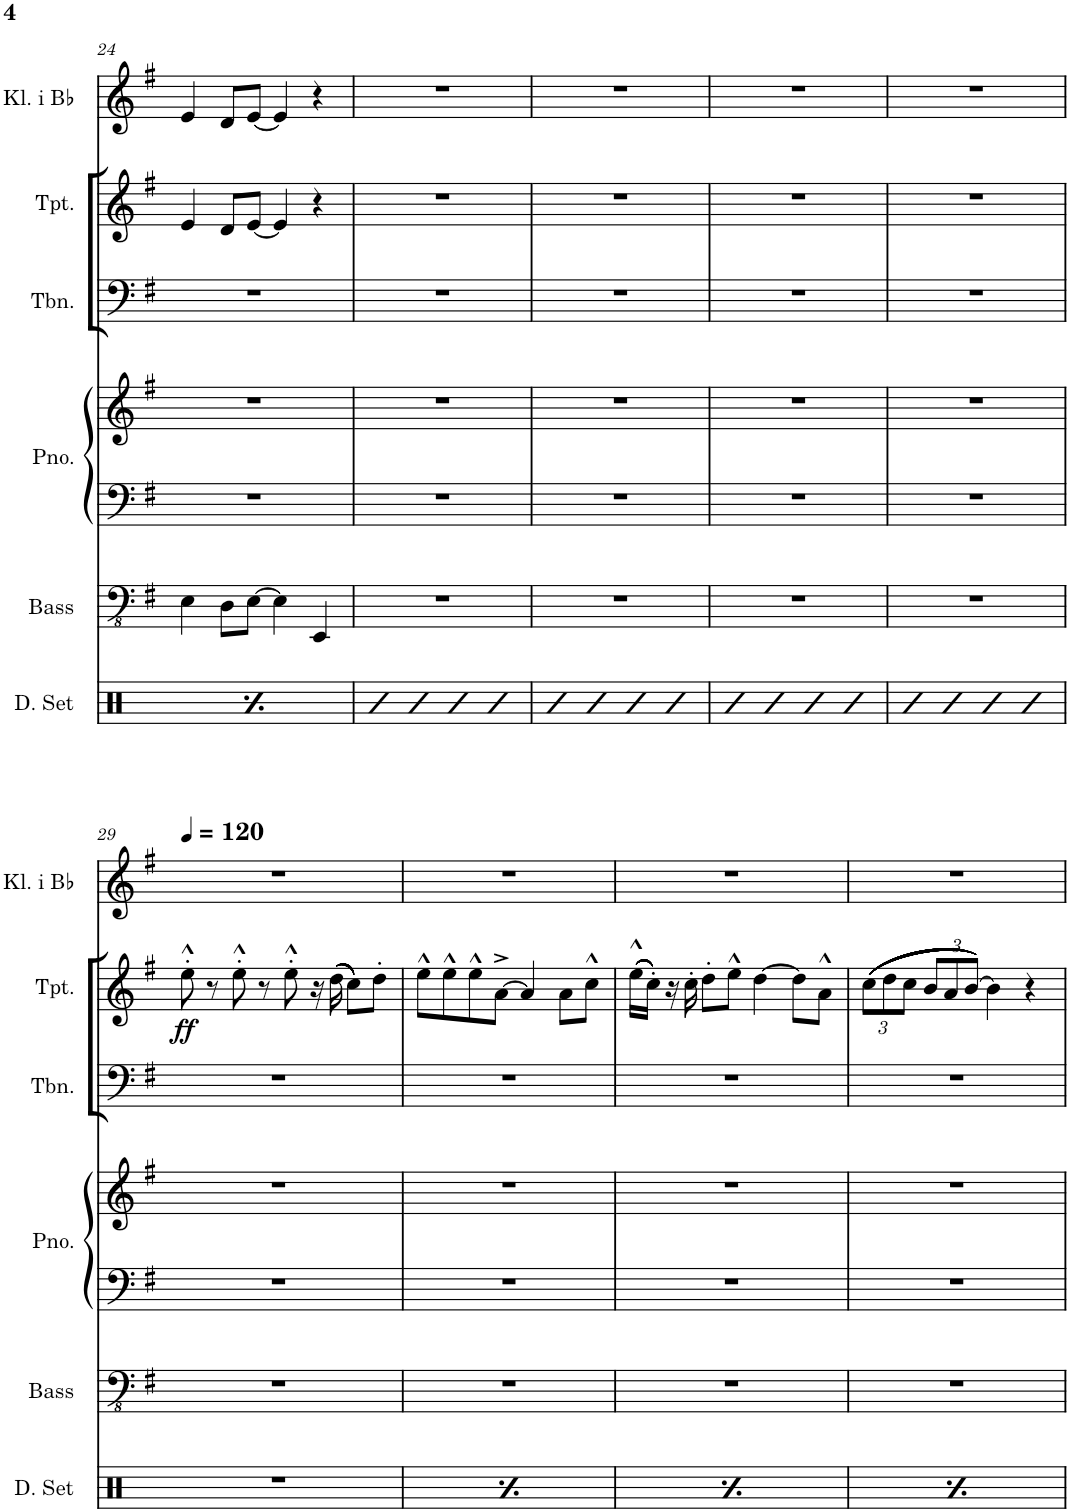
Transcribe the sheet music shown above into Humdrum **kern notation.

**kern	**kern	**kern	**kern	**kern	**kern	**dynam	**kern
*part6	*part5	*part4	*part4	*part3	*part2	*part2	*part1
*staff7	*staff6	*staff5	*staff4	*staff3	*staff2	*staff2	*staff1
*I"Drumset	*I"Acoustic Bass	*I"Piano	*	*I"Trombone	*I"Trumpet	*	*I"Klarinett i Bb
*I'D. Set	*I'Bass	*I'Pno.	*	*I'Tbn.	*I'Tpt.	*	*I'Kl. i Bb
!!LO:PB:g=z
*clefX	*clefFv4	*clefF4	*clefG2	*clefF4	*clefG2	*	*clefG2
*	*	*	*	*	*Trd1c2	*	*Trd1c2
*k[]	*k[f#]	*k[f#]	*k[f#]	*k[f#]	*k[f#]	*	*k[f#]
*M4/4	*M4/4	*M4/4	*M4/4	*M4/4	*M4/4	*	*M4/4
=24	=24	=24	=24	=24	=24	=24	=24
4r	4EE\	1r	1r	1r	4e/	.	4e/
4Rd\	8DD\L	.	.	.	8d/L	.	8d/L
.	[8EE\J	.	.	.	[8e/J	.	[8e/J
4r	4EE\]	.	.	.	4e/]	.	4e/]
4Rd\	4EEE/	.	.	.	4r	.	4r
=25	=25	=25	=25	=25	=25	=25	=25
4R	1r	1r	1r	1r	1r	.	1r
4R	.	.	.	.	.	.	.
4R	.	.	.	.	.	.	.
4R	.	.	.	.	.	.	.
=26	=26	=26	=26	=26	=26	=26	=26
4R	1r	1r	1r	1r	1r	.	1r
4R	.	.	.	.	.	.	.
4R	.	.	.	.	.	.	.
4R	.	.	.	.	.	.	.
=27	=27	=27	=27	=27	=27	=27	=27
4R	1r	1r	1r	1r	1r	.	1r
4R	.	.	.	.	.	.	.
4R	.	.	.	.	.	.	.
4R	.	.	.	.	.	.	.
=28	=28	=28	=28	=28	=28	=28	=28
4R	1r	1r	1r	1r	1r	.	1r
4R	.	.	.	.	.	.	.
4R	.	.	.	.	.	.	.
4R	.	.	.	.	.	.	.
!!LO:LB:g=z
=29	=29	=29	=29	=29	=29	=29	=29
*	*	*	*	*	*	*	*MM120
!	!	!	!	!	!	!LO:DY:b	!
1r	1r	1r	1r	1r	8ee'^^\	ff	1r
.	.	.	.	.	8r	.	.
.	.	.	.	.	8ee'^^\	.	.
.	.	.	.	.	8r	.	.
.	.	.	.	.	8ee'^^\	.	.
.	.	.	.	.	16r	.	.
.	.	.	.	.	(((((((((((((16dd\	.	.
.	.	.	.	.	8cc\L)))))))))))))	.	.
.	.	.	.	.	8dd'\J	.	.
=30	=30	=30	=30	=30	=30	=30	=30
1r	1r	1r	1r	1r	8ee^^\L	.	1r
.	.	.	.	.	8ee^^\	.	.
.	.	.	.	.	8ee^^\	.	.
.	.	.	.	.	[8a^\J	.	.
.	.	.	.	.	4a/]	.	.
.	.	.	.	.	8a\L	.	.
.	.	.	.	.	8cc^^\J	.	.
=31	=31	=31	=31	=31	=31	=31	=31
1r	1r	1r	1r	1r	(((((((((((((16ee^^\LL	.	1r
.	.	.	.	.	16cc'\JJ)))))))))))))	.	.
.	.	.	.	.	16r	.	.
.	.	.	.	.	16cc'\	.	.
.	.	.	.	.	8dd'\L	.	.
.	.	.	.	.	8ee^^\J	.	.
.	.	.	.	.	[4dd\	.	.
.	.	.	.	.	8dd\L]	.	.
.	.	.	.	.	8a^^\J	.	.
=32	=32	=32	=32	=32	=32	=32	=32
*	*	*	*	*	*Xbrackettup	*	*
1r	1r	1r	1r	1r	(((((((((((((12cc\L	.	1r
.	.	.	.	.	12dd\	.	.
.	.	.	.	.	12cc\J	.	.
.	.	.	.	.	12b/L	.	.
.	.	.	.	.	12a/	.	.
.	.	.	.	.	[12b/J)))))))))))))	.	.
.	.	.	.	.	4b\]	.	.
.	.	.	.	.	4r	.	.
=	=	=	=	=	=	=	=
*-	*-	*-	*-	*-	*-	*-	*-
